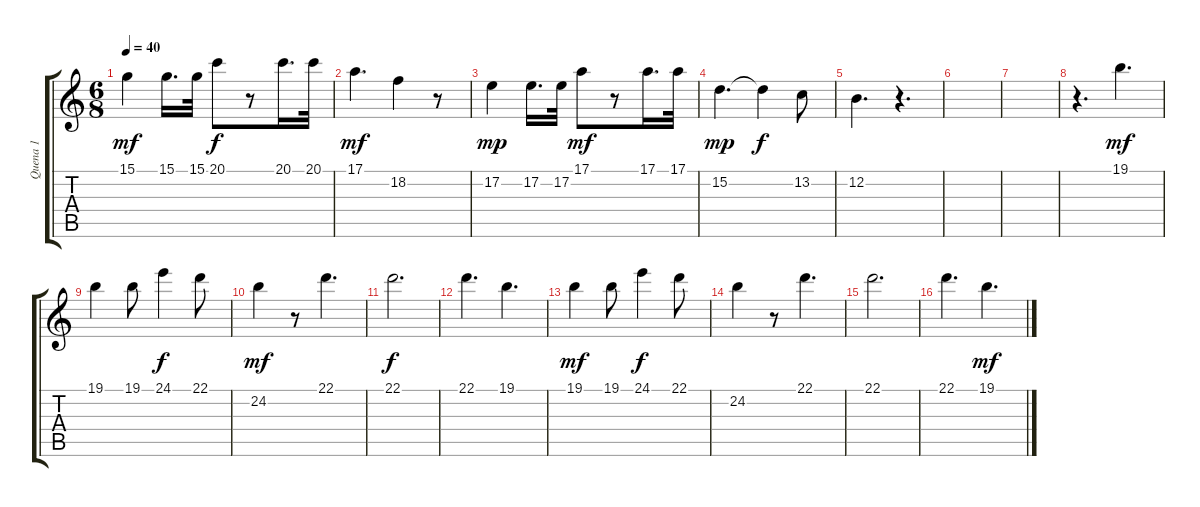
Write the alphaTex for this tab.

\track ("Quena 1" "Quena 1") {instrument piccolo}
\staff {score tabs}
\tuning (E4 B3 G3 D3 A2 E2) {hide}
\ts (6 8)
\tempo 40
\clef g2
\ks c
15.1.4{dy mf} 15.1.16{d} 15.1.32 20.1.8{dy f} r.8 20.1.16{d} 20.1.32 |
17.1.4{d dy mf} 18.2.4 r.8 |
17.2.4{dy mp} 17.2.16{d} 17.2.32 17.1.8{dy mf} r.8 17.1.16{d} 17.1.32 |
15.2.4{d dy mp} 15.2{t}.4{dy f} 13.2.8 |
12.2.4{d} r.4{d} |
|
|
r.4{d} 19.1.4{d dy mf} |
19.1.4 19.1.8 24.1.4{dy f} 22.1.8 |
24.2.4{dy mf} r.8 22.1.4{d} |
22.1.2{d dy f} |
22.1.4{d} 19.1.4{d} |
19.1.4{dy mf} 19.1.8 24.1.4{dy f} 22.1.8 |
24.2.4 r.8 22.1.4{d} |
22.1.2{d} |
22.1.4{d} 19.1.4{d dy mf}
